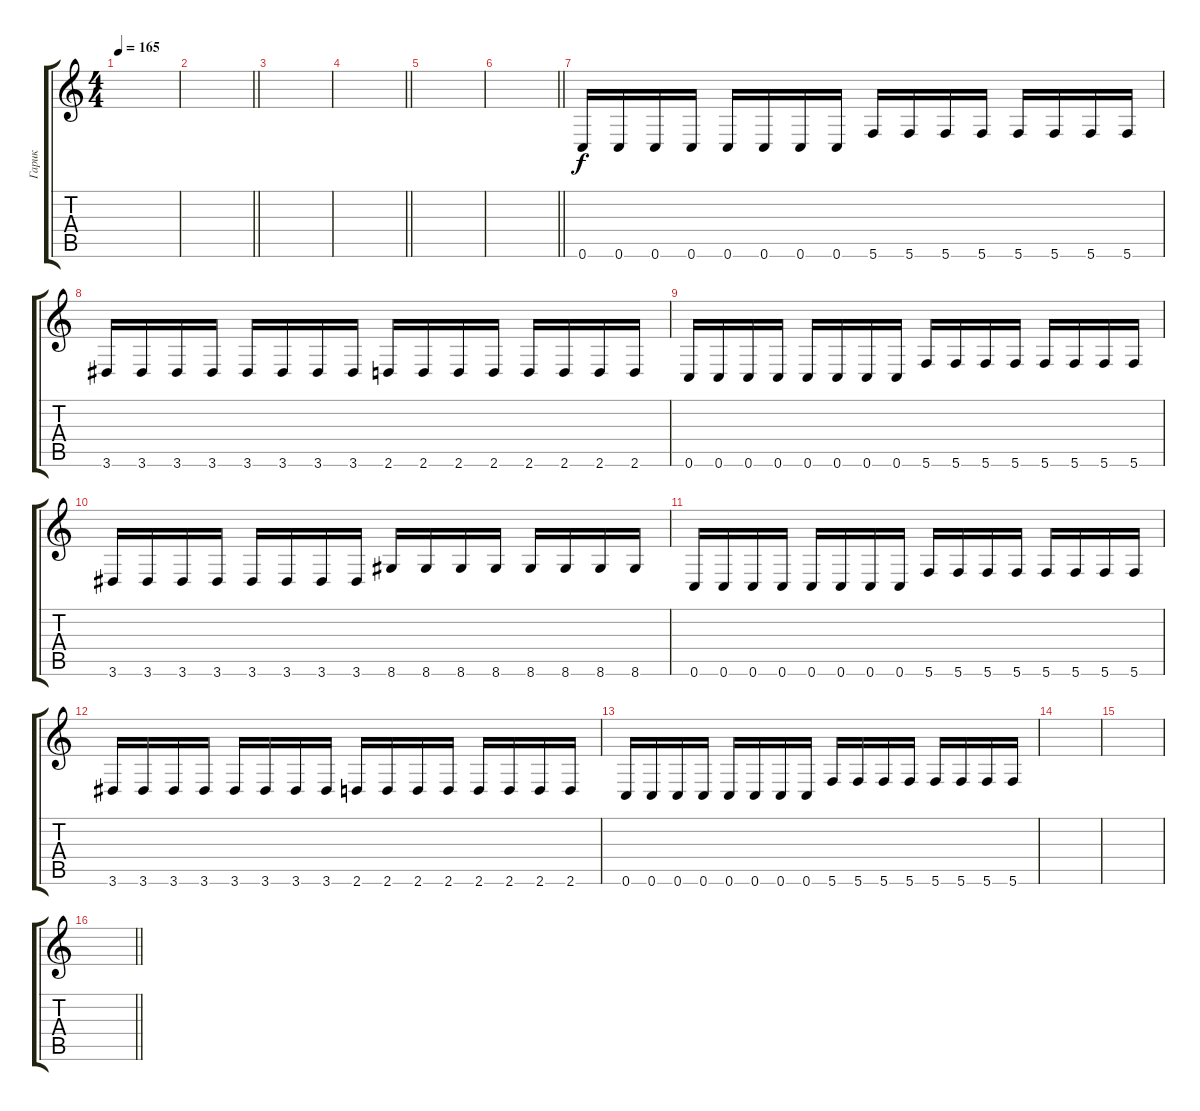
\track ("Гарик" "Гарик") {instrument distortionguitar}
\staff {score tabs}
\tuning (D4 A3 F3 C3 G2 C2) {hide}
\ts (4 4)
\tempo 165
\clef g2
\ks c
|
\barLineRight lightlight
|
|
\barLineRight lightlight
|
|
\barLineRight lightlight
|
0.6.16 0.6.16 0.6.16 0.6.16 0.6.16 0.6.16 0.6.16 0.6.16 5.6.16 5.6.16 5.6.16 5.6.16 5.6.16 5.6.16 5.6.16 5.6.16 |
3.6.16 3.6.16 3.6.16 3.6.16 3.6.16 3.6.16 3.6.16 3.6.16 2.6.16 2.6.16 2.6.16 2.6.16 2.6.16 2.6.16 2.6.16 2.6.16 |
0.6.16 0.6.16 0.6.16 0.6.16 0.6.16 0.6.16 0.6.16 0.6.16 5.6.16 5.6.16 5.6.16 5.6.16 5.6.16 5.6.16 5.6.16 5.6.16 |
3.6.16 3.6.16 3.6.16 3.6.16 3.6.16 3.6.16 3.6.16 3.6.16 8.6.16 8.6.16 8.6.16 8.6.16 8.6.16 8.6.16 8.6.16 8.6.16 |
0.6.16 0.6.16 0.6.16 0.6.16 0.6.16 0.6.16 0.6.16 0.6.16 5.6.16 5.6.16 5.6.16 5.6.16 5.6.16 5.6.16 5.6.16 5.6.16 |
3.6.16 3.6.16 3.6.16 3.6.16 3.6.16 3.6.16 3.6.16 3.6.16 2.6.16 2.6.16 2.6.16 2.6.16 2.6.16 2.6.16 2.6.16 2.6.16 |
0.6.16 0.6.16 0.6.16 0.6.16 0.6.16 0.6.16 0.6.16 0.6.16 5.6.16 5.6.16 5.6.16 5.6.16 5.6.16 5.6.16 5.6.16 5.6.16 |
|
|
\barLineRight lightlight
